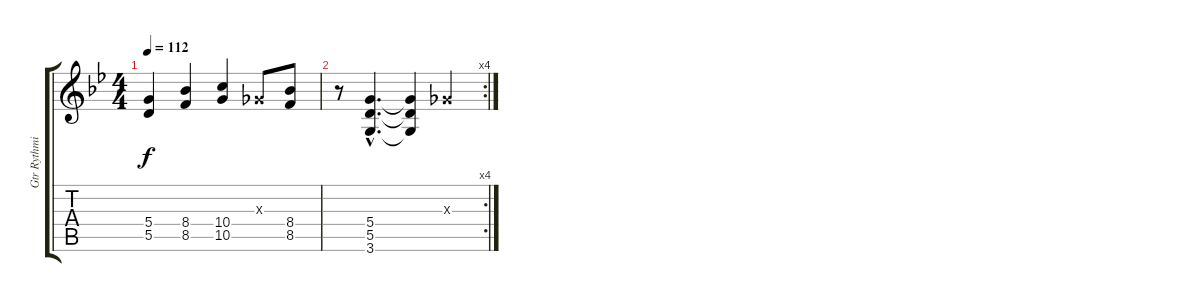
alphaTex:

\track ("Gtr Rythmique" "Gtr Rythmi") {instrument distortionguitar}
\staff {score tabs}
\tuning (E4 B3 G3 D3 A2 E2) {hide}
\ts (4 4)
\tempo 112
\clef g2
\ks gminor
(5.4 5.5).4{dy f} (8.4 8.5).4 (10.4 10.5).4 -1.3{x}.8 (8.4 8.5).8 |
\rc 4
r.8 (5.4{hac} 5.5{hac} 3.6{hac}).4{d} (5.4{t} 5.5{t} 3.6{t}).4 -1.3{x}.4
